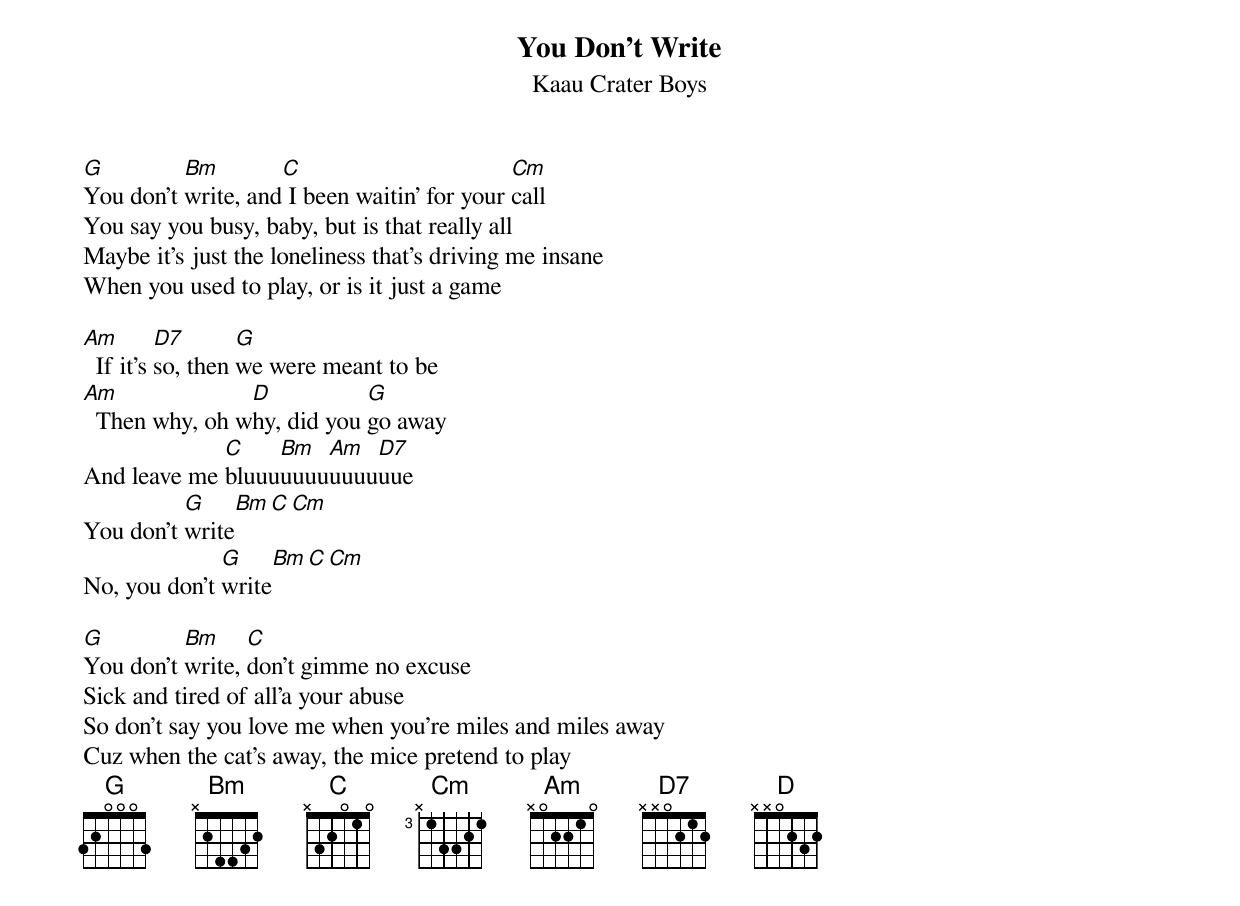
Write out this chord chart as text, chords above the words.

You Don't Write
Kaau Crater Boys

G         Bm        C                        Cm
You don't write, and I been waitin' for your call
You say you busy, baby, but is that really all
Maybe it's just the loneliness that's driving me insane
When you used to play, or is it just a game

Am        D7       G
  If it's so, then we were meant to be
Am              D           G
  Then why, oh why, did you go away
             C    Bm  Am  D7
And leave me bluuuuuuuuuuuuue
          G     Bm  C  Cm
You don't write
              G     Bm  C  Cm
No, you don't write

G         Bm     C
You don't write, don't gimme no excuse
Sick and tired of all'a your abuse
So don't say you love me when you're miles and miles away
Cuz when the cat's away, the mice pretend to play
